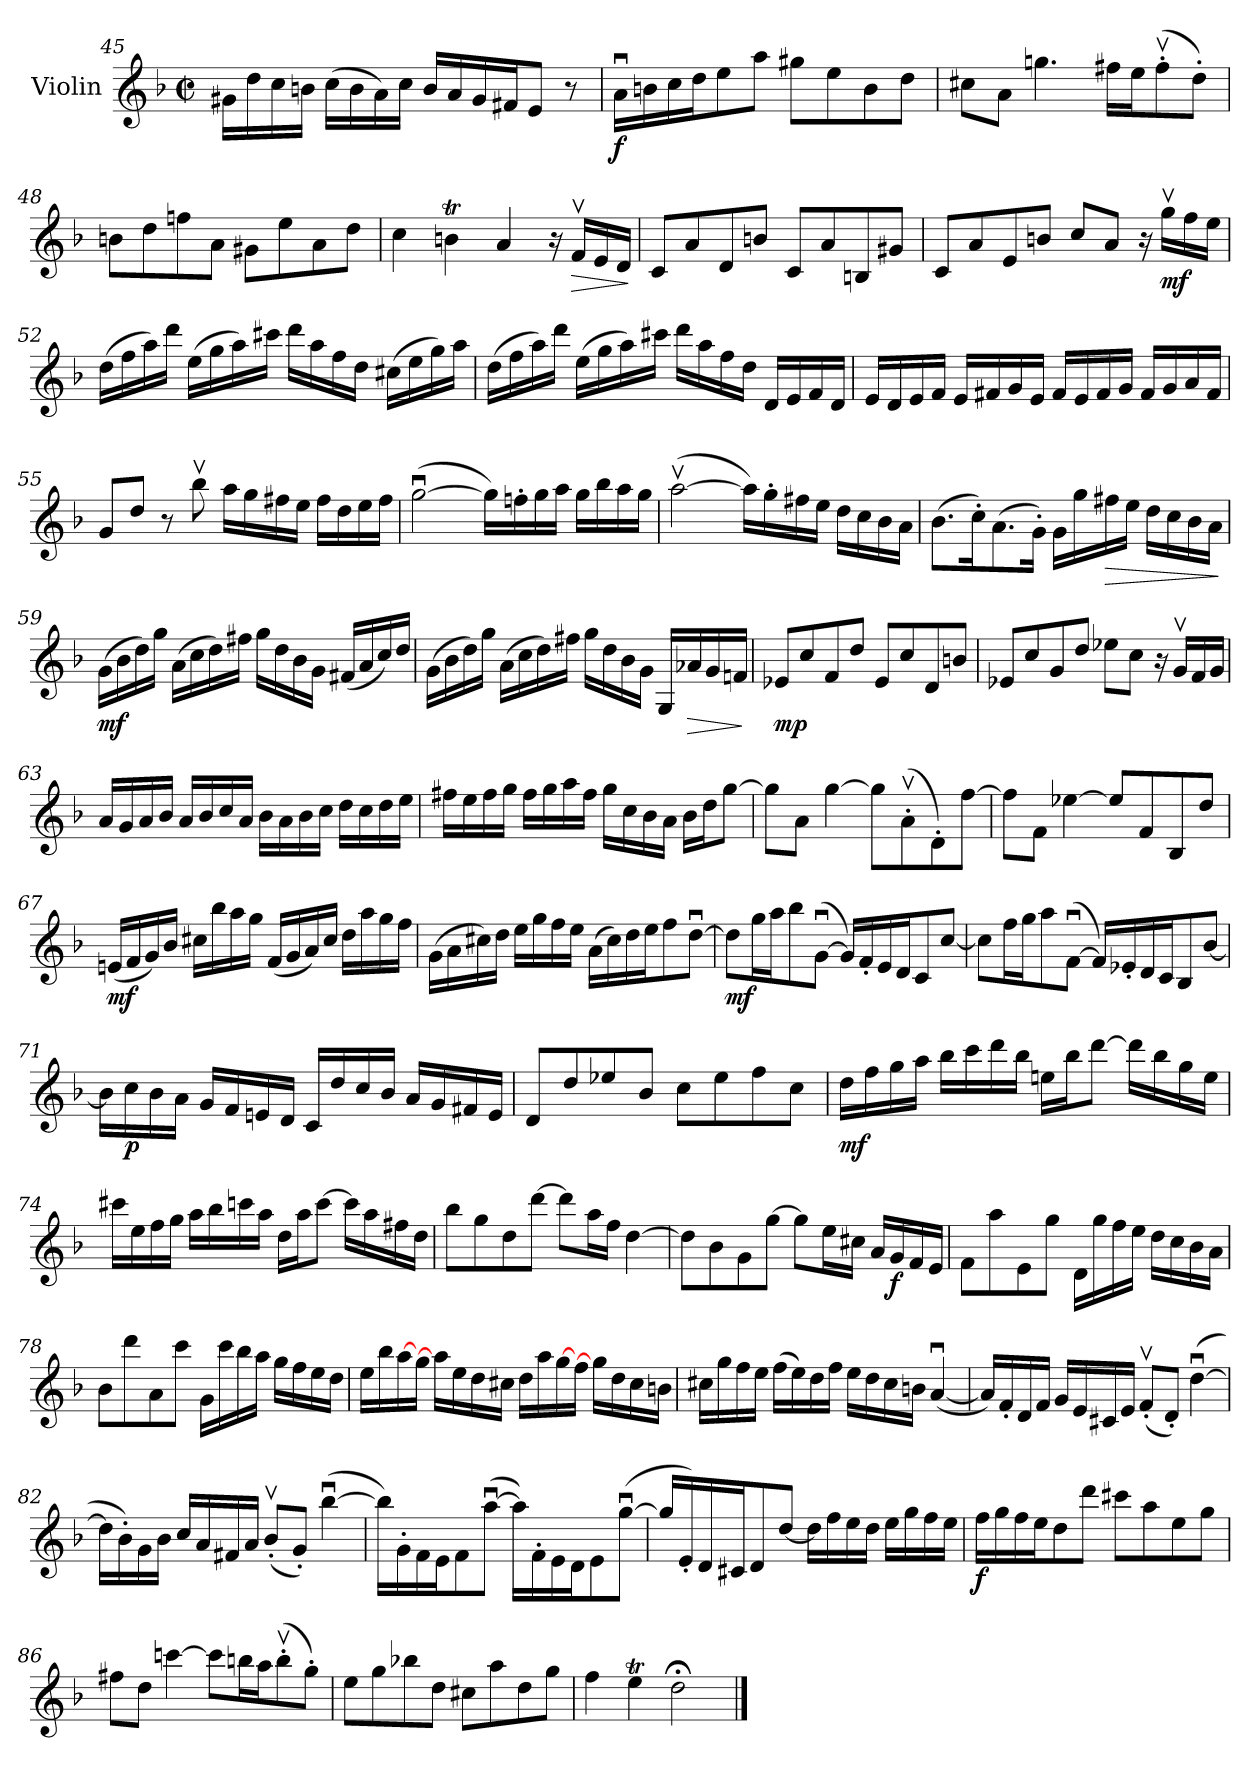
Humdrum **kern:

**kern	**dynam
*part1	*part1
*staff1	*staff1
*I"Violin	*
*I'Vln.	*
*clefG2	*
*k[b-]	*
*M2/2	*
*met(c|)	*
=45	=45
16g#X\LL	.
16dd\	.
16cc\	.
16bn\JJ	.
(>16cc\LL	.
16b\	.
16a\)	.
16cc\JJ	.
16b/LL	.
16a/	.
16g#/	.
16f#X/J	.
8e/J	.
8r	.
=46	=46
!	!LO:DY:b
16au\LL	f
16bn\	.
16cc\	.
16dd\J	.
8ee\	.
8aa\J	.
8gg#X\L	.
8ee\	.
8b\	.
8dd\J	.
!!LO:LB:g=z
=47	=47
8cc#X\L	.
8a\J	.
4.ggn\	.
16ff#X\LL	.
16ee\J	.
(>8ff#v'\	.
8dd'\J)	.
=48	=48
8bn\L	.
8dd\	.
8ffn\	.
8a\J	.
8g#X\L	.
8ee\	.
8a\	.
8dd\J	.
=49	=49
4cc\	.
4bnt\	.
4a/	.
16r	.
!	!LO:HP:b
16fv/LL	>
16e/	.
16d/JJ	.
.	]
!!LO:LB:g=z
=50	=50
8c/L	.
8a/	.
8d/	.
8bn/J	.
8c/L	.
8a/	.
8Bn/	.
8g#X/J	.
=51	=51
8c/L	.
8a/	.
8e/	.
8bn/J	.
8cc/L	.
8a/J	.
16r	.
!	!LO:DY:b
16ggv\LL	mf
16ff\	.
16ee\JJ	.
=52	=52
(>16dd\LL	.
16ff\	.
16aa\)	.
16ddd\JJ	.
(>16ee\LL	.
16gg\	.
16aa\)	.
16ccc#X\JJ	.
16ddd\LL	.
16aa\	.
16ff\	.
16dd\JJ	.
(>16cc#X\LL	.
16ee\	.
16gg\)	.
16aa\JJ	.
!!LO:LB:g=z
=53	=53
(>16dd\LL	.
16ff\	.
16aa\)	.
16ddd\JJ	.
(>16ee\LL	.
16gg\	.
16aa\)	.
16ccc#X\JJ	.
16ddd\LL	.
16aa\	.
16ff\	.
16dd\JJ	.
16d/LL	.
16e/	.
16f/	.
16d/JJ	.
=54	=54
16e/LL	.
16d/	.
16e/	.
16f/JJ	.
16e/LL	.
16f#X/	.
16g/	.
16e/JJ	.
16f#/LL	.
16e/	.
16f#/	.
16g/JJ	.
16f#/LL	.
16g/	.
16a/	.
16f#/JJ	.
=55	=55
8g/L	.
8dd/J	.
8r	.
8bb-v\	.
16aa\LL	.
16gg\	.
16ff#X\	.
16ee\JJ	.
16ff#\LL	.
16dd\	.
16ee\	.
16ff#\JJ	.
!!LO:LB:g=z
=56	=56
(<[2ggu\	.
16gg\LL])	.
16ffn'\	.
16gg\	.
16aa\JJ	.
16gg\LL	.
16bb-\	.
16aa\	.
16gg\JJ	.
=57	=57
(<[2aav\	.
16aa\LL])	.
16gg'\	.
16ff#X\	.
16ee\JJ	.
16dd\LL	.
16cc\	.
16b-\	.
16a\JJ	.
=58	=58
(>8.b-\L	.
16cc'\K)	.
(>8.a\	.
16g'\Jk)	.
16g\LL	.
16gg\	.
!	!LO:HP:b
16ff#X\	>
16ee\JJ	.
16dd\LL	.
16cc\	.
16b-\	.
16a\JJ	.
.	]
!!LO:PB:g=z
=59	=59
!	!LO:DY:b
(>16g\LL	mf
16b-\	.
16dd\)	.
16gg\JJ	.
(>16a\LL	.
16cc\	.
16dd\)	.
16ff#X\JJ	.
16gg\LL	.
16dd\	.
16b-\	.
16g\JJ	.
(<16f#X/LL	.
16a/	.
16cc/)	.
16dd/JJ	.
=60	=60
(>16g\LL	.
16b-\	.
16dd\)	.
16gg\JJ	.
(>16a\LL	.
16cc\	.
16dd\)	.
16ff#X\JJ	.
16gg\LL	.
16dd\	.
16b-\	.
16g\JJ	.
16G/LL	.
!	!LO:HP:b
16a-X/	>
16g/	.
16fn/JJ	.
.	]
=61	=61
!	!LO:DY:b
8e-X/L	mp
8cc/	.
8f/	.
8dd/J	.
8e-/L	.
8cc/	.
8d/	.
8bn/J	.
!!LO:LB:g=z
=62	=62
8e-X/L	.
8cc/	.
8g/	.
8dd/J	.
8ee-X\L	.
8cc\J	.
16r	.
16gv/LL	.
16f/	.
16g/JJ	.
=63	=63
16a/LL	.
16g/	.
16a/	.
16b-/JJ	.
16a/LL	.
16b-/	.
16cc/	.
16a/JJ	.
16b-\LL	.
16a\	.
16b-\	.
16cc\JJ	.
16dd\LL	.
16cc\	.
16dd\	.
16ee\JJ	.
=64	=64
16ff#X\LL	.
16ee\	.
16ff#\	.
16gg\JJ	.
16ff#\LL	.
16gg\	.
16aa\	.
16ff#\JJ	.
16gg\LL	.
16cc\	.
16b-\	.
16a\JJ	.
16b-\LL	.
16dd\J	.
[8gg\J	.
!!LO:LB:g=z
=65	=65
8gg\L]	.
8a\J	.
[4gg\	.
8gg\L]	.
(>8av'\	.
8d'\)	.
[8ff\J	.
=66	=66
8ff\L]	.
8f\J	.
[4ee-X\	.
8ee-/L]	.
8f/	.
8B-/	.
8dd/J	.
=67	=67
!	!LO:DY:b
(<16en/LL	mf
16f/	.
16g/)	.
16b-/JJ	.
16cc#X\LL	.
16bb-\	.
16aa\	.
16gg\JJ	.
(<16f/LL	.
16g/	.
16a/)	.
16cc#/JJ	.
16dd\LL	.
16aa\	.
16gg\	.
16ff\JJ	.
!!LO:LB:g=z
=68	=68
(>16g\LL	.
16a\	.
16cc#X\)	.
16dd\JJ	.
16ee\LL	.
16gg\	.
16ff\	.
16ee\JJ	.
(>16a\LL	.
16cc#\)	.
16dd\	.
16ee\J	.
8ff\	.
[8ddu\J	.
=69	=69
!	!LO:DY:b
8dd\L]	mf
16gg\L	.
16aa\J	.
8bb-\	.
(>[8gu\J	.
16g/LL])	.
16f'/	.
16e/	.
16d/J	.
8c/	.
[8cc/J	.
=70	=70
8cc\L]	.
16ff\L	.
16gg\J	.
8aa\	.
(>[8fu\J	.
16f/LL])	.
16e-X'/	.
16d/	.
16c/J	.
8B-/	.
[8b-/J	.
!!LO:LB:g=z
=71	=71
16b-\LL]	.
!	!LO:DY:b
16cc\	p
16b-\	.
16a\JJ	.
16g/LL	.
16f/	.
16en/	.
16d/JJ	.
16c/LL	.
16dd/	.
16cc/	.
16b-/JJ	.
16a/LL	.
16g/	.
16f#X/	.
16e/JJ	.
=72	=72
8d/L	.
8dd/	.
8ee-X/	.
8b-/J	.
8cc\L	.
8ee-\	.
8ff\	.
8cc\J	.
=73	=73
!	!LO:DY:b
16dd\LL	mf
16ff\	.
16gg\	.
16aa\JJ	.
16bb-\LL	.
16ccc\	.
16ddd\	.
16bb-\JJ	.
16een\LL	.
16bb-\J	.
[8ddd\J	.
16ddd\LL]	.
16bb-\	.
16gg\	.
16ee\JJ	.
!!LO:LB:g=z
=74	=74
16ccc#X\LL	.
16ee\	.
16ff\	.
16gg\JJ	.
16aa\LL	.
16bb-\	.
16cccn\	.
16aa\JJ	.
16dd\LL	.
16aa\J	.
[8ccc\J	.
16ccc\LL]	.
16aa\	.
16ff#X\	.
16dd\JJ	.
=75	=75
8bb-\L	.
8gg\	.
8dd\	.
[8ddd\J	.
8ddd\L]	.
16aa\L	.
16ff\JJ	.
[4dd\	.
=76	=76
8dd\L]	.
8b-\	.
8g\	.
[8gg\J	.
8gg\L]	.
16ee\L	.
16cc#X\JJ	.
16a/LL	.
!	!LO:DY:b
16g/	f
16f/	.
16e/JJ	.
!!LO:LB:g=z
=77	=77
8f\L	.
8aa\	.
8e\	.
8gg\J	.
16d\LL	.
16gg\	.
16ff\	.
16ee\JJ	.
16dd\LL	.
16cc\	.
16b-\	.
16a\JJ	.
=78	=78
8b-\L	.
8ddd\	.
8a\	.
8ccc\J	.
16g\LL	.
16ccc\	.
16bb-\	.
16aa\JJ	.
16gg\LL	.
16ff\	.
16ee\	.
16dd\JJ	.
=79	=79
16ee\LL	.
16bb-\	.
[16aa\	.
16gg\JJ	.
16aa\LL]	.
16ee\	.
16dd\	.
16cc#X\JJ	.
16dd\LL	.
16aa\	.
[16gg\	.
16ff\JJ	.
16gg\LL]	.
16dd\	.
16cc#\	.
16bn\JJ	.
!!LO:LB:g=z
=80	=80
16cc#X\LL	.
16gg\	.
16ff\	.
16ee\JJ	.
(>16ff\LL	.
16ee\)	.
16dd\	.
16ff\JJ	.
16ee\LL	.
16dd\	.
16cc#\	.
16bn\JJ	.
(<[4au/	.
=81	=81
16a/LL])	.
16f'/	.
16d/	.
16f/JJ	.
16g/LL	.
16e/	.
16c#X/	.
16e/JJ	.
(<8fv'/L	.
8d'/J)	.
(>[4ddu\	.
=82	=82
16dd\LL]	.
16b-'\)	.
16g\	.
16b-\JJ	.
16cc/LL	.
16a/	.
16f#X/	.
16a/JJ	.
(<8b-v'/L	.
8g'/J)	.
(>[4bb-u\	.
!!LO:LB:g=z
=83	=83
16bb-\LL])	.
16g'\	.
16f\	.
16e\J	.
8f\	.
(>[8aau\J	.
16aa\LL])	.
16f'\	.
16e\	.
16d\J	.
8e\	.
(>[8ggu\J	.
=84	=84
16gg/LL]	.
16e'/)	.
16d/	.
16c#X/J	.
8d/	.
[8dd/J	.
16dd\LL]	.
16ff\	.
16ee\	.
16dd\JJ	.
16ee\LL	.
16gg\	.
16ff\	.
16ee\JJ	.
=85	=85
!	!LO:DY:b
16ff\LL	f
16gg\	.
16ff\	.
16ee\J	.
8dd\	.
8ddd\J	.
8ccc#X\L	.
8aa\	.
8ee\	.
8gg\J	.
!!LO:LB:g=z
=86	=86
8ff#X\L	.
8dd\J	.
[4cccn\	.
8ccc\L]	.
16bbn\L	.
16aa\J	.
(>8bbv'\	.
8gg'\J)	.
=87	=87
8ee\L	.
8gg\	.
8bb-X\	.
8dd\J	.
8cc#X\L	.
8aa\	.
8dd\	.
8gg\J	.
=88	=88
4ff\	.
4eet\	.
2dd;<\	.
==	==
*-	*-
